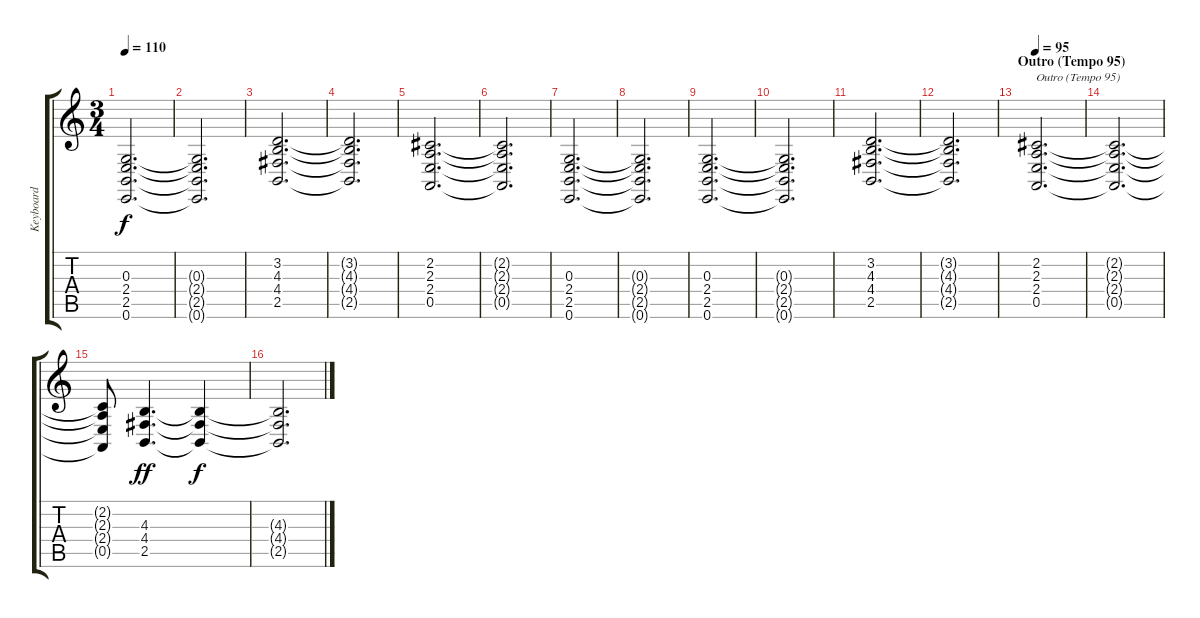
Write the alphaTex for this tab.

\track ("Keyboard" "Keyboard") {instrument synthstrings1}
\staff {score tabs}
\tuning (E4 B3 G3 D3 A2 E2) {hide}
\ts (3 4)
\tempo 110
\clef g2
\ks c
(0.3 2.4 2.5 0.6).2{d dy f} |
(0.3{t} 2.4{t} 2.5{t} 0.6{t}).2{d} |
(3.2 4.3 4.4 2.5).2{d} |
(3.2{t} 4.3{t} 4.4{t} 2.5{t}).2{d} |
(2.2 2.3 2.4 0.5).2{d} |
(2.2{t} 2.3{t} 2.4{t} 0.5{t}).2{d} |
(0.3 2.4 2.5 0.6).2{d} |
(0.3{t} 2.4{t} 2.5{t} 0.6{t}).2{d} |
(0.3 2.4 2.5 0.6).2{d} |
(0.3{t} 2.4{t} 2.5{t} 0.6{t}).2{d} |
(3.2 4.3 4.4 2.5).2{d} |
(3.2{t} 4.3{t} 4.4{t} 2.5{t}).2{d} |
\section ("" "Outro (Tempo 95)")
\tempo 95
(2.2 2.3 2.4 0.5).2{d txt "Outro (Tempo 95)" volume 1} |
(2.2{t} 2.3{t} 2.4{t} 0.5{t}).2{d} |
(2.2{t} 2.3{t} 2.4{t} 0.5{t}).8 (4.3 4.4 2.5).4{d dy ff} (4.3{t} 4.4{t} 2.5{t}).4{dy f} |
(4.3{t} 4.4{t} 2.5{t}).2{d}
